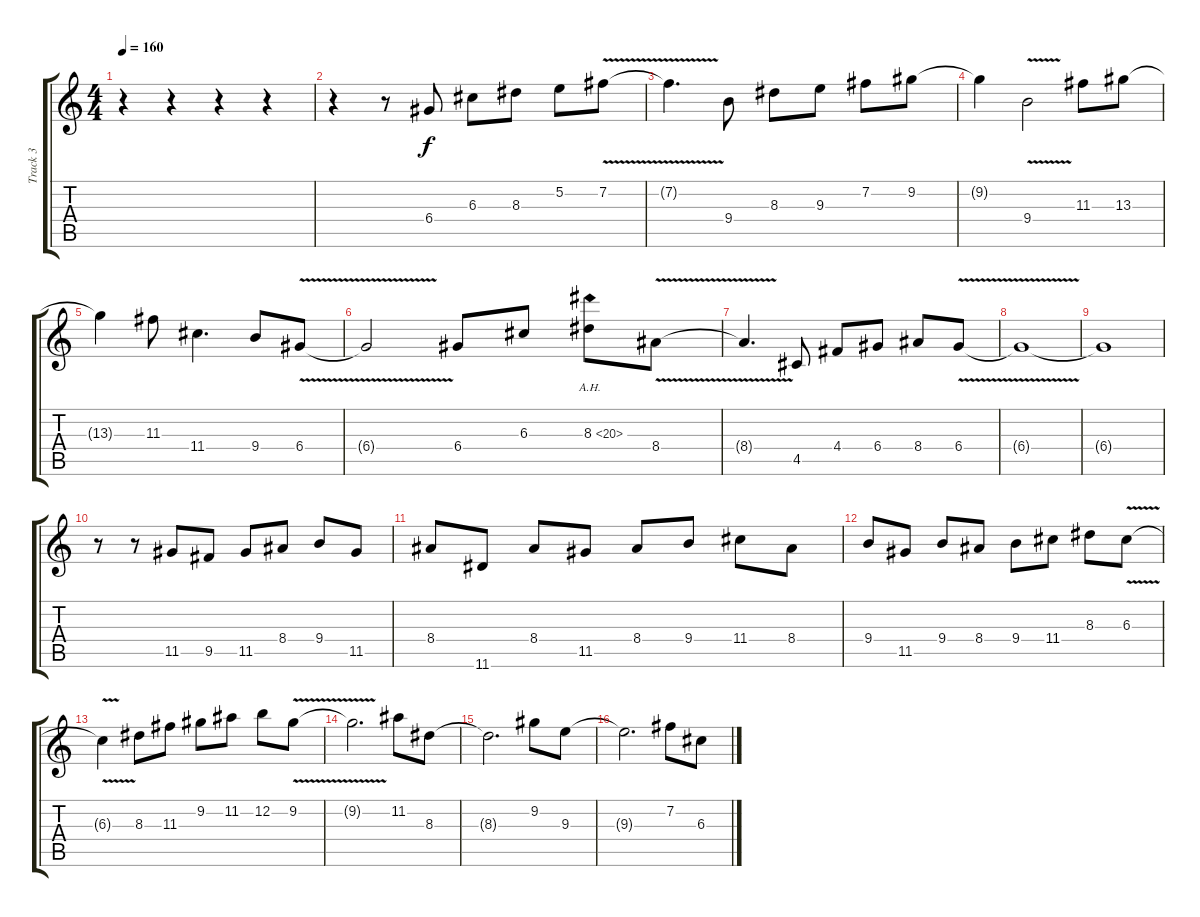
\track ("Track 3" "Track 3") {instrument distortionguitar}
\staff {score tabs}
\tuning (E4 B3 G3 D3 A2 E2) {hide}
\ts (4 4)
\tempo 160
\clef g2
\ks c
r.4{dy f} r.4 r.4 r.4 |
r.4 r.8 6.4.8 6.3.8 8.3.8 5.2.8 7.2{v}.8 |
7.2{t}.4{d} 9.4.8 8.3.8 9.3.8 7.2.8 9.2.8 |
9.2{t}.4 9.4{v}.2 11.3.8 13.3.8 |
13.3{t}.4 11.3.8 11.4.4{d} 9.4.8 6.4{v}.8 |
6.4{t}.2 6.4.8 6.3.8 8.3{ah 12}.8 8.4{v}.8 |
8.4{t}.4{d} 4.5.8 4.4.8 6.4.8 8.4.8 6.4{v}.8 |
6.4{t}.1 |
6.4{t}.1 |
r.8 r.8 11.5.8 9.5.8 11.5.8 8.4.8 9.4.8 11.5.8 |
8.4.8 11.6.8 8.4.8 11.5.8 8.4.8 9.4.8 11.4.8 8.4.8 |
9.4.8 11.5.8 9.4.8 8.4.8 9.4.8 11.4.8 8.3.8 6.3{v}.8 |
6.3{t}.4 8.3.8 11.3.8 9.2.8 11.2.8 12.2.8 9.2{v}.8 |
9.2{t}.2{d} 11.2.8 8.3.8 |
8.3{t}.2{d} 9.2.8 9.3.8 |
9.3{t}.2{d} 7.2.8 6.3.8
